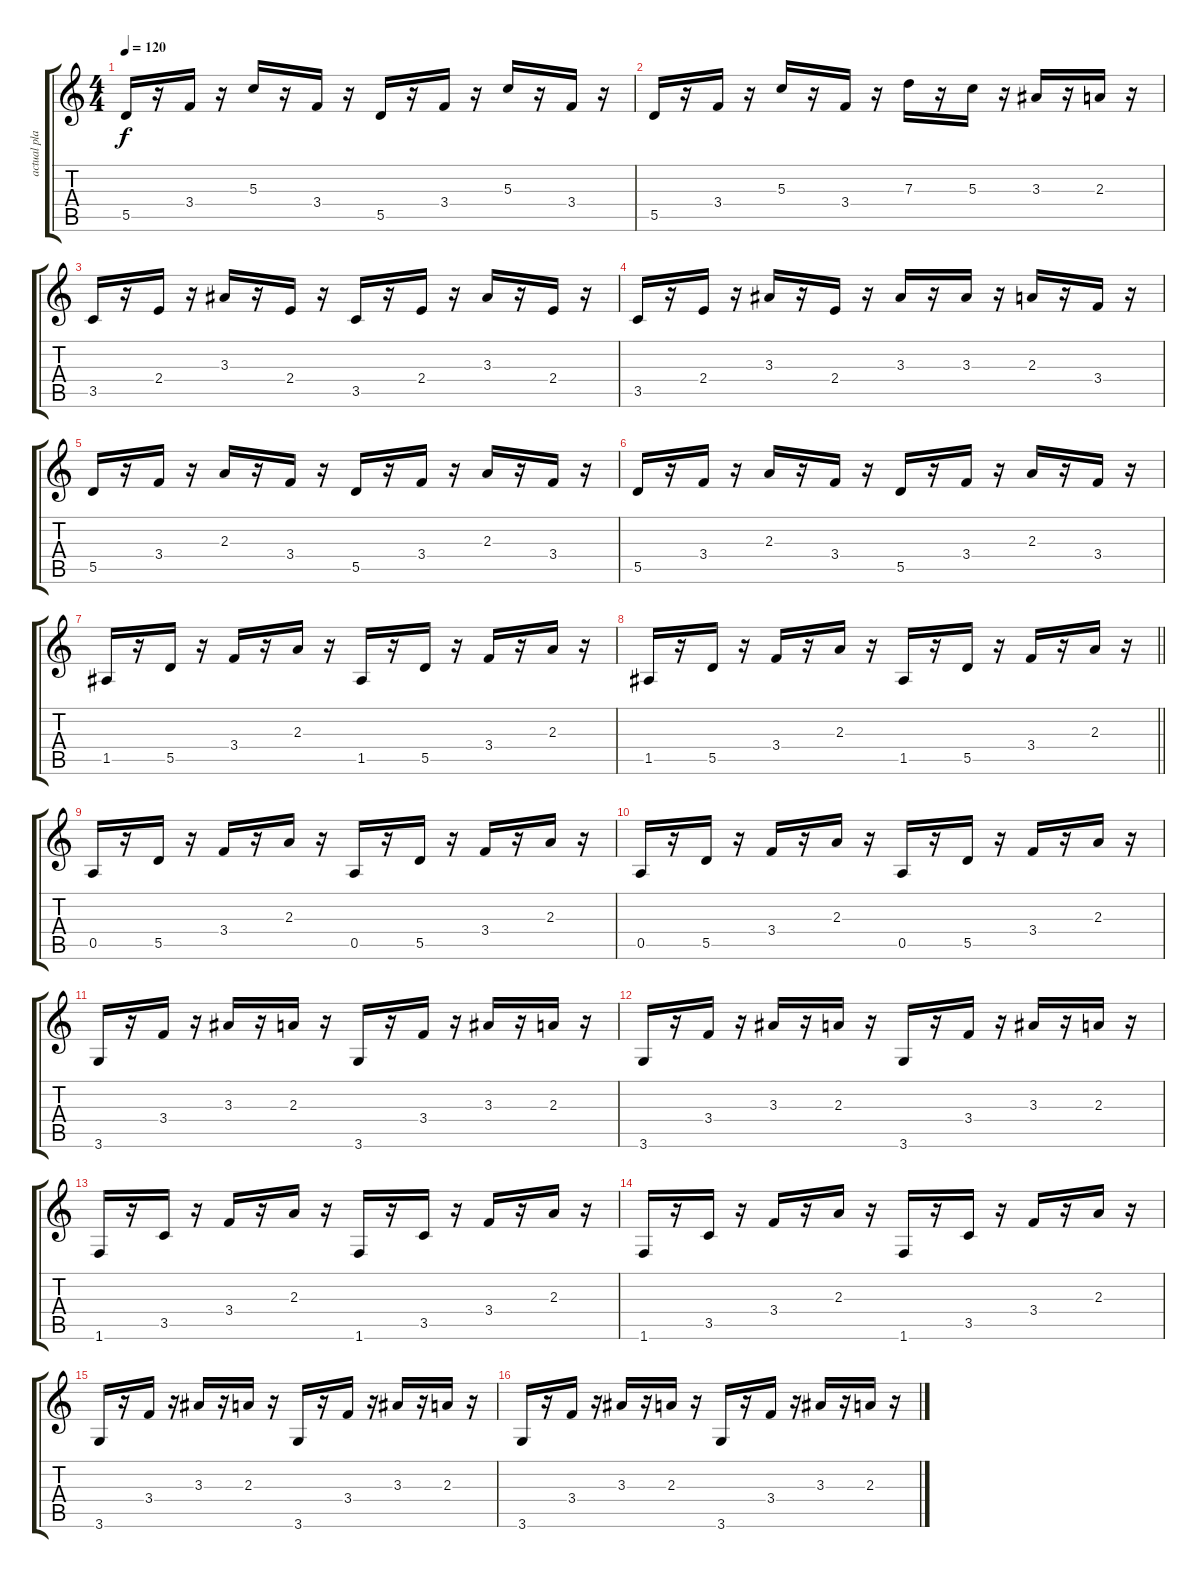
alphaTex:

\track ("actual playing" "actual pla") {instrument acousticguitarsteel}
\staff {score tabs}
\tuning (E4 B3 G3 D3 A2 E2) {hide}
\ts (4 4)
\section ("" "")
\tempo 120
\clef g2
\ks c
5.5.16{dy f} r.16 3.4.16 r.16 5.3.16 r.16 3.4.16 r.16 5.5.16 r.16 3.4.16 r.16 5.3.16 r.16 3.4.16 r.16 |
5.5.16 r.16 3.4.16 r.16 5.3.16 r.16 3.4.16 r.16 7.3.16 r.16 5.3.16 r.16 3.3.16 r.16 2.3.16 r.16 |
3.5.16 r.16 2.4.16 r.16 3.3.16 r.16 2.4.16 r.16 3.5.16 r.16 2.4.16 r.16 3.3.16 r.16 2.4.16 r.16 |
3.5.16 r.16 2.4.16 r.16 3.3.16 r.16 2.4.16 r.16 3.3.16 r.16 3.3.16 r.16 2.3.16 r.16 3.4.16 r.16 |
5.5.16 r.16 3.4.16 r.16 2.3.16 r.16 3.4.16 r.16 5.5.16 r.16 3.4.16 r.16 2.3.16 r.16 3.4.16 r.16 |
5.5.16 r.16 3.4.16 r.16 2.3.16 r.16 3.4.16 r.16 5.5.16 r.16 3.4.16 r.16 2.3.16 r.16 3.4.16 r.16 |
1.5.16 r.16 5.5.16 r.16 3.4.16 r.16 2.3.16 r.16 1.5.16 r.16 5.5.16 r.16 3.4.16 r.16 2.3.16 r.16 |
\barLineRight lightlight
1.5.16 r.16 5.5.16 r.16 3.4.16 r.16 2.3.16 r.16 1.5.16 r.16 5.5.16 r.16 3.4.16 r.16 2.3.16 r.16 |
\section ("" "")
0.5.16 r.16 5.5.16 r.16 3.4.16 r.16 2.3.16 r.16 0.5.16 r.16 5.5.16 r.16 3.4.16 r.16 2.3.16 r.16 |
0.5.16 r.16 5.5.16 r.16 3.4.16 r.16 2.3.16 r.16 0.5.16 r.16 5.5.16 r.16 3.4.16 r.16 2.3.16 r.16 |
3.6.16 r.16 3.4.16 r.16 3.3.16 r.16 2.3.16 r.16 3.6.16 r.16 3.4.16 r.16 3.3.16 r.16 2.3.16 r.16 |
3.6.16 r.16 3.4.16 r.16 3.3.16 r.16 2.3.16 r.16 3.6.16 r.16 3.4.16 r.16 3.3.16 r.16 2.3.16 r.16 |
1.6.16 r.16 3.5.16 r.16 3.4.16 r.16 2.3.16 r.16 1.6.16 r.16 3.5.16 r.16 3.4.16 r.16 2.3.16 r.16 |
1.6.16 r.16 3.5.16 r.16 3.4.16 r.16 2.3.16 r.16 1.6.16 r.16 3.5.16 r.16 3.4.16 r.16 2.3.16 r.16 |
3.6.16 r.16 3.4.16 r.16 3.3.16 r.16 2.3.16 r.16 3.6.16 r.16 3.4.16 r.16 3.3.16 r.16 2.3.16 r.16 |
3.6.16 r.16 3.4.16 r.16 3.3.16 r.16 2.3.16 r.16 3.6.16 r.16 3.4.16 r.16 3.3.16 r.16 2.3.16 r.16
